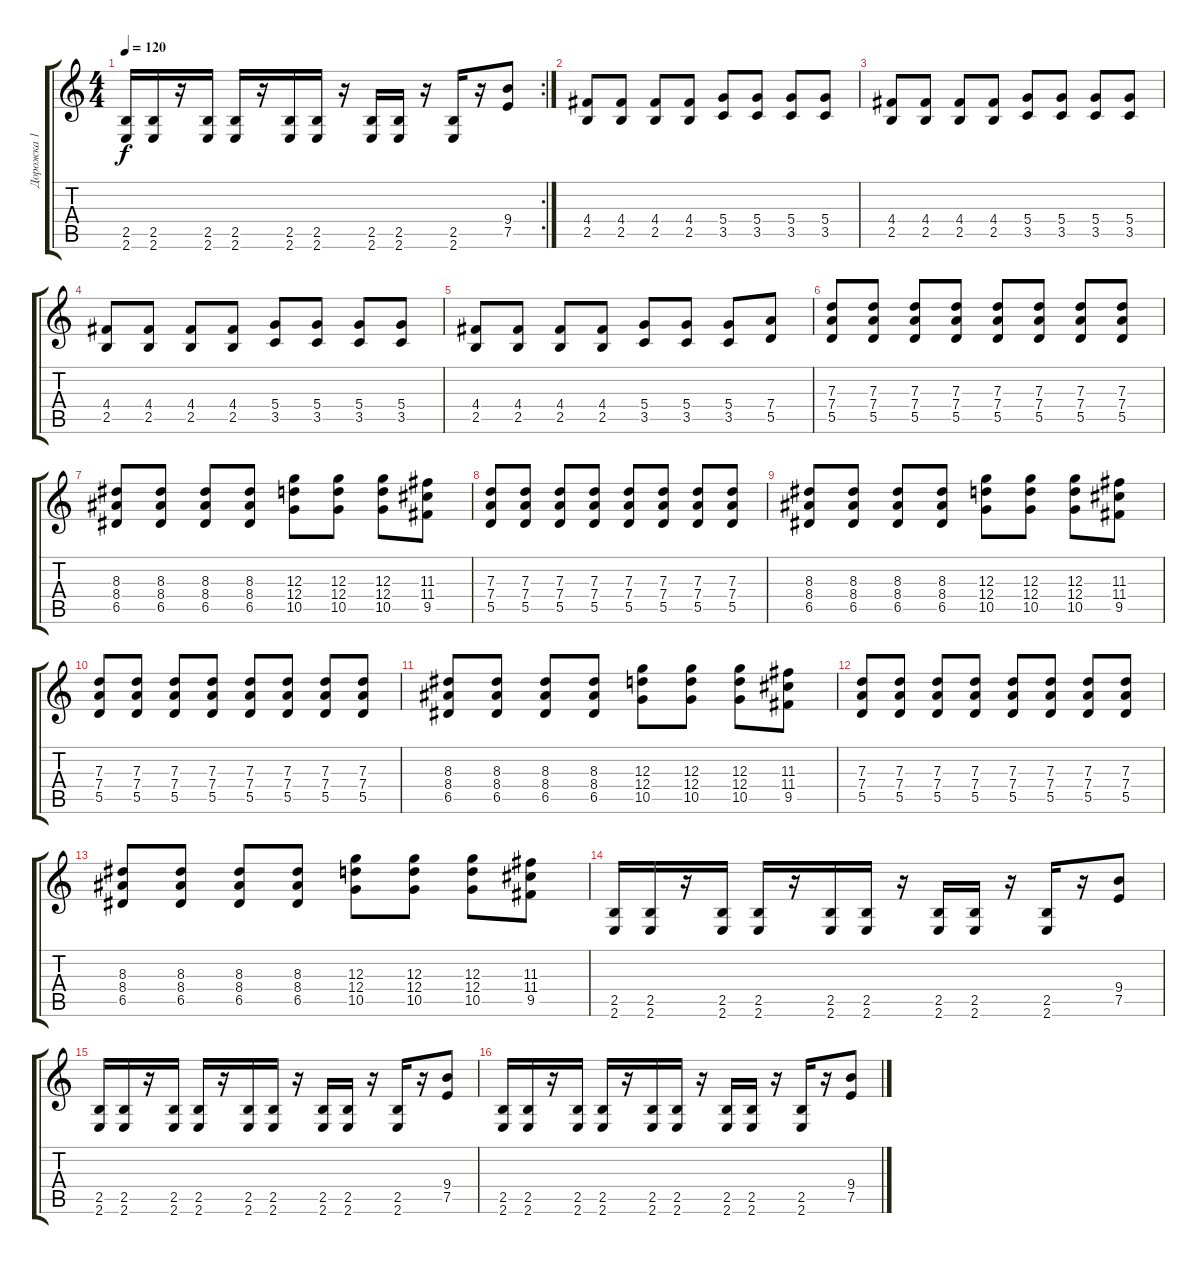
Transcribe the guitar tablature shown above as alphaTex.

\track ("Дорожка 1" "Дорожка 1") {instrument distortionguitar}
\staff {score tabs}
\tuning (E4 B3 G3 D3 A2 D2) {hide}
\rc 2
\ts (4 4)
\tempo 120
\clef g2
\ks c
(2.5 2.6).16{dy f} (2.5 2.6).16 r.16 (2.5 2.6).16 (2.5 2.6).16 r.16 (2.5 2.6).16 (2.5 2.6).16 r.16 (2.5 2.6).16 (2.5 2.6).16 r.16 (2.5 2.6).16 r.16 (9.4 7.5).8 |
(4.4 2.5).8 (4.4 2.5).8 (4.4 2.5).8 (4.4 2.5).8 (5.4 3.5).8 (5.4 3.5).8 (5.4 3.5).8 (5.4 3.5).8 |
(4.4 2.5).8 (4.4 2.5).8 (4.4 2.5).8 (4.4 2.5).8 (5.4 3.5).8 (5.4 3.5).8 (5.4 3.5).8 (5.4 3.5).8 |
(4.4 2.5).8 (4.4 2.5).8 (4.4 2.5).8 (4.4 2.5).8 (5.4 3.5).8 (5.4 3.5).8 (5.4 3.5).8 (5.4 3.5).8 |
(4.4 2.5).8 (4.4 2.5).8 (4.4 2.5).8 (4.4 2.5).8 (5.4 3.5).8 (5.4 3.5).8 (5.4 3.5).8 (7.4 5.5).8 |
(7.3 7.4 5.5).8 (7.3 7.4 5.5).8 (7.3 7.4 5.5).8 (7.3 7.4 5.5).8 (7.3 7.4 5.5).8 (7.3 7.4 5.5).8 (7.3 7.4 5.5).8 (7.3 7.4 5.5).8 |
(8.3 8.4 6.5).8 (8.3 8.4 6.5).8 (8.3 8.4 6.5).8 (8.3 8.4 6.5).8 (12.3 12.4 10.5).8 (12.3 12.4 10.5).8 (12.3 12.4 10.5).8 (11.3 11.4 9.5).8 |
(7.3 7.4 5.5).8 (7.3 7.4 5.5).8 (7.3 7.4 5.5).8 (7.3 7.4 5.5).8 (7.3 7.4 5.5).8 (7.3 7.4 5.5).8 (7.3 7.4 5.5).8 (7.3 7.4 5.5).8 |
(8.3 8.4 6.5).8 (8.3 8.4 6.5).8 (8.3 8.4 6.5).8 (8.3 8.4 6.5).8 (12.3 12.4 10.5).8 (12.3 12.4 10.5).8 (12.3 12.4 10.5).8 (11.3 11.4 9.5).8 |
(7.3 7.4 5.5).8 (7.3 7.4 5.5).8 (7.3 7.4 5.5).8 (7.3 7.4 5.5).8 (7.3 7.4 5.5).8 (7.3 7.4 5.5).8 (7.3 7.4 5.5).8 (7.3 7.4 5.5).8 |
(8.3 8.4 6.5).8 (8.3 8.4 6.5).8 (8.3 8.4 6.5).8 (8.3 8.4 6.5).8 (12.3 12.4 10.5).8 (12.3 12.4 10.5).8 (12.3 12.4 10.5).8 (11.3 11.4 9.5).8 |
(7.3 7.4 5.5).8 (7.3 7.4 5.5).8 (7.3 7.4 5.5).8 (7.3 7.4 5.5).8 (7.3 7.4 5.5).8 (7.3 7.4 5.5).8 (7.3 7.4 5.5).8 (7.3 7.4 5.5).8 |
(8.3 8.4 6.5).8 (8.3 8.4 6.5).8 (8.3 8.4 6.5).8 (8.3 8.4 6.5).8 (12.3 12.4 10.5).8 (12.3 12.4 10.5).8 (12.3 12.4 10.5).8 (11.3 11.4 9.5).8 |
(2.5 2.6).16 (2.5 2.6).16 r.16 (2.5 2.6).16 (2.5 2.6).16 r.16 (2.5 2.6).16 (2.5 2.6).16 r.16 (2.5 2.6).16 (2.5 2.6).16 r.16 (2.5 2.6).16 r.16 (9.4 7.5).8 |
(2.5 2.6).16 (2.5 2.6).16 r.16 (2.5 2.6).16 (2.5 2.6).16 r.16 (2.5 2.6).16 (2.5 2.6).16 r.16 (2.5 2.6).16 (2.5 2.6).16 r.16 (2.5 2.6).16 r.16 (9.4 7.5).8 |
(2.5 2.6).16 (2.5 2.6).16 r.16 (2.5 2.6).16 (2.5 2.6).16 r.16 (2.5 2.6).16 (2.5 2.6).16 r.16 (2.5 2.6).16 (2.5 2.6).16 r.16 (2.5 2.6).16 r.16 (9.4 7.5).8
